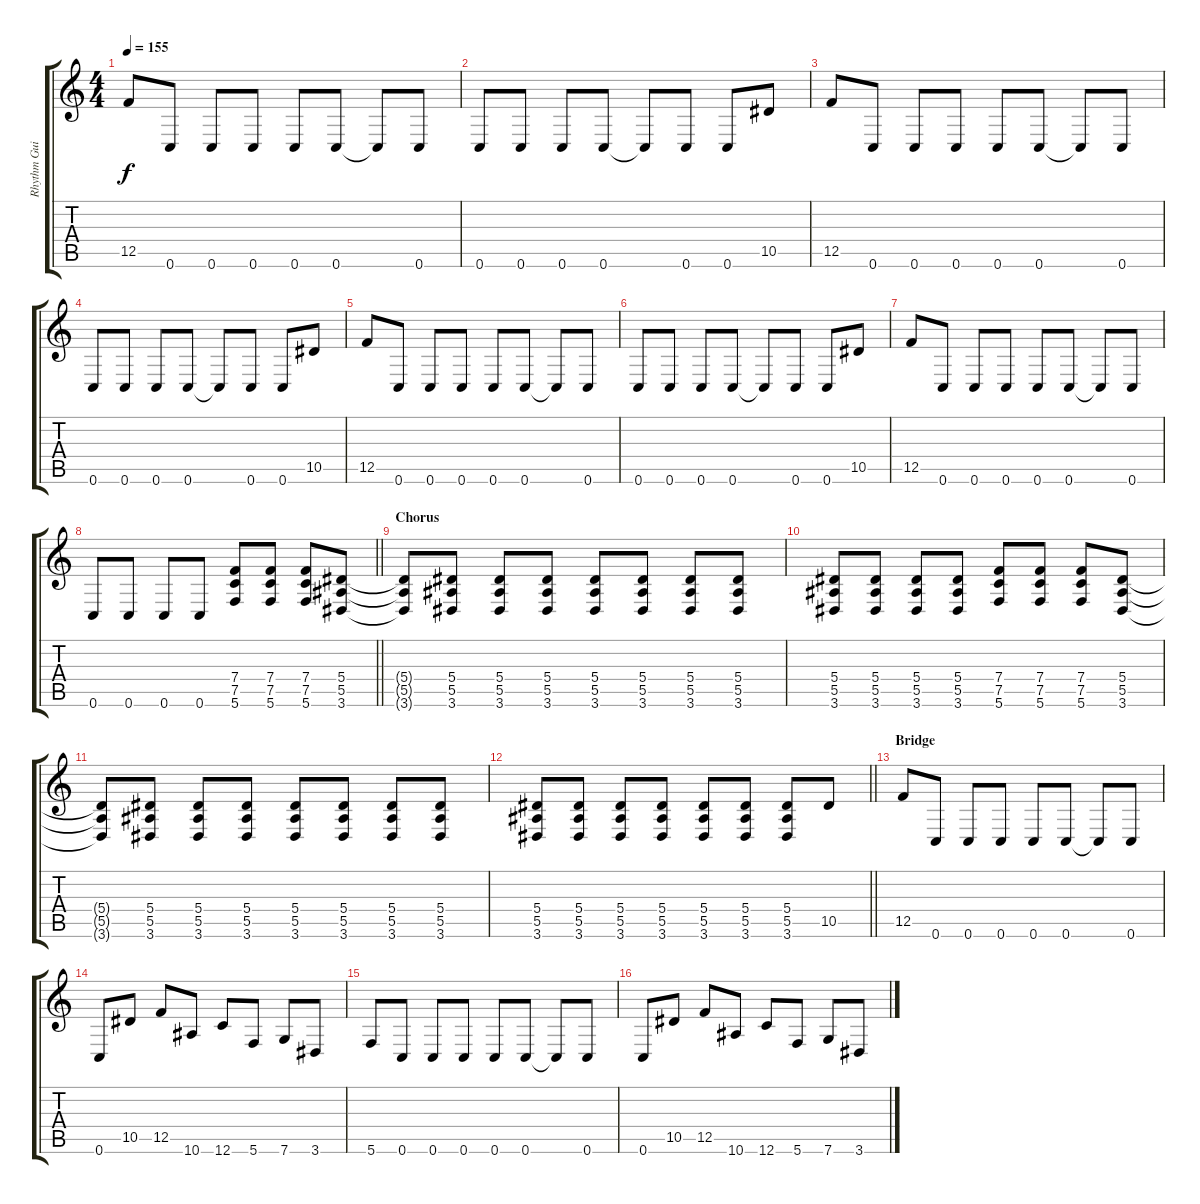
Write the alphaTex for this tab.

\track ("Rhythm Guitar 1 [Josh Homme]" "Rhythm Gui") {instrument overdrivenguitar}
\staff {score tabs}
\tuning (C4 G3 Eb3 Bb2 F2 C2) {hide}
\ts (4 4)
\tempo 155
\clef g2
\ks c
12.5.8{dy f} 0.6.8 0.6.8 0.6.8 0.6.8 0.6.8 0.6{t}.8 0.6.8 |
0.6.8 0.6.8 0.6.8 0.6.8 0.6{t}.8 0.6.8 0.6.8 10.5.8 |
12.5.8 0.6.8 0.6.8 0.6.8 0.6.8 0.6.8 0.6{t}.8 0.6.8 |
0.6.8 0.6.8 0.6.8 0.6.8 0.6{t}.8 0.6.8 0.6.8 10.5.8 |
12.5.8 0.6.8 0.6.8 0.6.8 0.6.8 0.6.8 0.6{t}.8 0.6.8 |
0.6.8 0.6.8 0.6.8 0.6.8 0.6{t}.8 0.6.8 0.6.8 10.5.8 |
12.5.8 0.6.8 0.6.8 0.6.8 0.6.8 0.6.8 0.6{t}.8 0.6.8 |
\barLineRight lightlight
0.6.8 0.6.8 0.6.8 0.6.8 (7.4 7.5 5.6).8 (7.4 7.5 5.6).8 (7.4 7.5 5.6).8 (5.4 5.5 3.6).8 |
\section ("" "Chorus")
(5.4{t} 5.5{t} 3.6{t}).8 (5.4 5.5 3.6).8 (5.4 5.5 3.6).8 (5.4 5.5 3.6).8 (5.4 5.5 3.6).8 (5.4 5.5 3.6).8 (5.4 5.5 3.6).8 (5.4 5.5 3.6).8 |
(5.4 5.5 3.6).8 (5.4 5.5 3.6).8 (5.4 5.5 3.6).8 (5.4 5.5 3.6).8 (7.4 7.5 5.6).8 (7.4 7.5 5.6).8 (7.4 7.5 5.6).8 (5.4 5.5 3.6).8 |
(5.4{t} 5.5{t} 3.6{t}).8 (5.4 5.5 3.6).8 (5.4 5.5 3.6).8 (5.4 5.5 3.6).8 (5.4 5.5 3.6).8 (5.4 5.5 3.6).8 (5.4 5.5 3.6).8 (5.4 5.5 3.6).8 |
\barLineRight lightlight
(5.4 5.5 3.6).8 (5.4 5.5 3.6).8 (5.4 5.5 3.6).8 (5.4 5.5 3.6).8 (5.4 5.5 3.6).8 (5.4 5.5 3.6).8 (5.4 5.5 3.6).8 10.5.8 |
\section ("" "Bridge")
12.5.8 0.6.8 0.6.8 0.6.8 0.6.8 0.6.8 0.6{t}.8 0.6.8 |
0.6.8 10.5.8 12.5.8 10.6.8 12.6.8 5.6.8 7.6.8 3.6.8 |
5.6.8 0.6.8 0.6.8 0.6.8 0.6.8 0.6.8 0.6{t}.8 0.6.8 |
0.6.8 10.5.8 12.5.8 10.6.8 12.6.8 5.6.8 7.6.8 3.6.8
